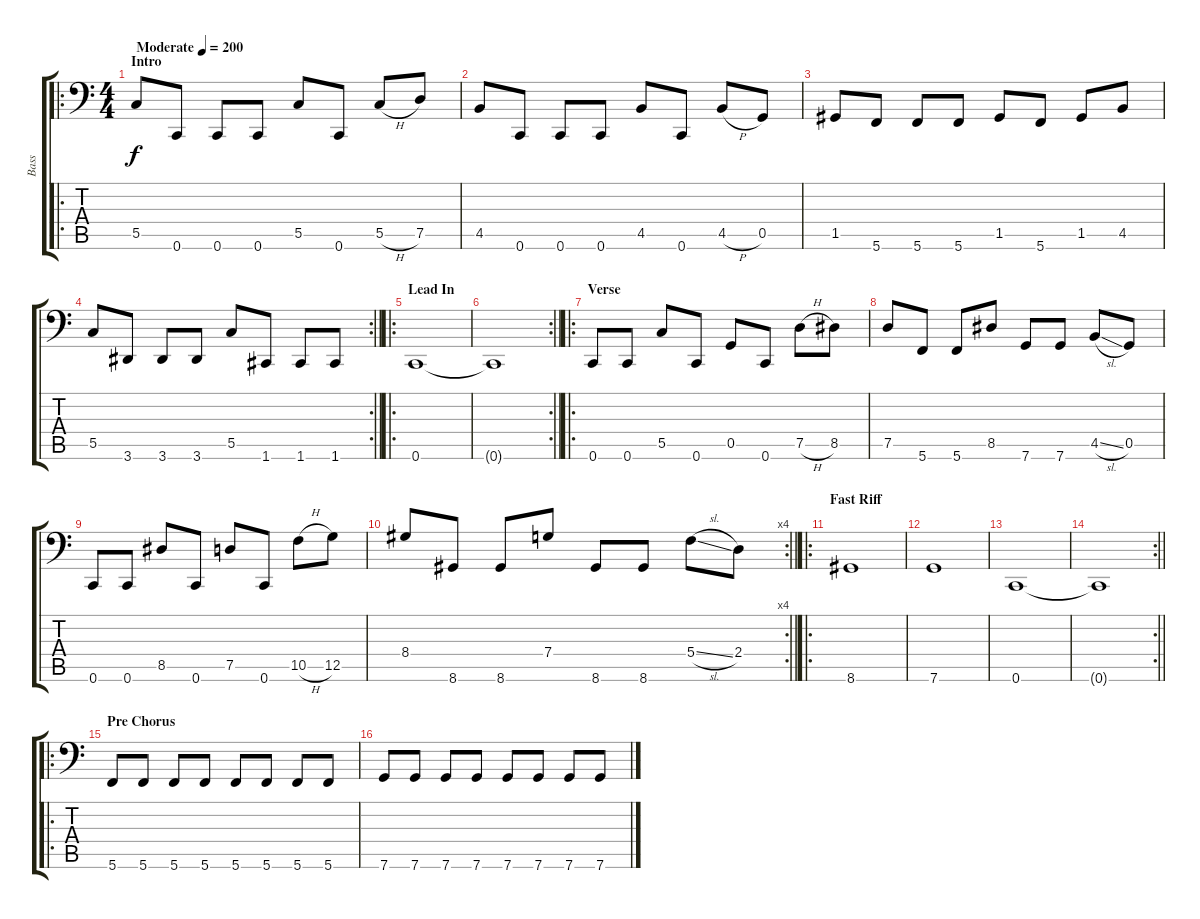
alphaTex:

\track ("Bass" "Bass") {instrument electricbasspick}
\staff {score tabs}
\tuning (D3 A2 F2 C2 G1 C1) {hide}
\ro
\ts (4 4)
\section ("" "Intro")
\tempo (200 "Moderate")
\clef f4
\ks c
5.5.8{dy f instrument electricbasspick} 0.6.8 0.6.8 0.6.8 5.5.8 0.6.8 5.5{h}.8 7.5.8 |
4.5.8 0.6.8 0.6.8 0.6.8 4.5.8 0.6.8 4.5{h}.8 0.5.8 |
1.5.8 5.6.8 5.6.8 5.6.8 1.5.8 5.6.8 1.5.8 4.5.8 |
\rc 2
\barLineRight lightlight
5.5.8 3.6.8 3.6.8 3.6.8 5.5.8 1.6.8 1.6.8 1.6.8 |
\ro
\section ("" "Lead In")
0.6.1 |
\rc 2
\barLineRight lightlight
0.6{t}.1 |
\ro
\section ("" "Verse")
0.6.8 0.6.8 5.5.8 0.6.8 0.5.8 0.6.8 7.5{h}.8 8.5.8 |
7.5.8 5.6.8 5.6.8 8.5.8 7.6.8 7.6.8 4.5{sl}.8 0.5.8 |
0.6.8 0.6.8 8.5.8 0.6.8 7.5.8 0.6.8 10.5{h}.8 12.5.8 |
\rc 4
\barLineRight lightlight
8.4.8 8.6.8 8.6.8 7.4.8 8.6.8 8.6.8 5.4{sl}.8 2.4.8 |
\ro
\section ("" "Fast Riff")
8.6.1 |
7.6.1 |
0.6.1 |
\rc 2
\barLineRight lightlight
0.6{t}.1 |
\ro
\section ("" "Pre Chorus")
5.6.8 5.6.8 5.6.8 5.6.8 5.6.8 5.6.8 5.6.8 5.6.8 |
7.6.8 7.6.8 7.6.8 7.6.8 7.6.8 7.6.8 7.6.8 7.6.8
